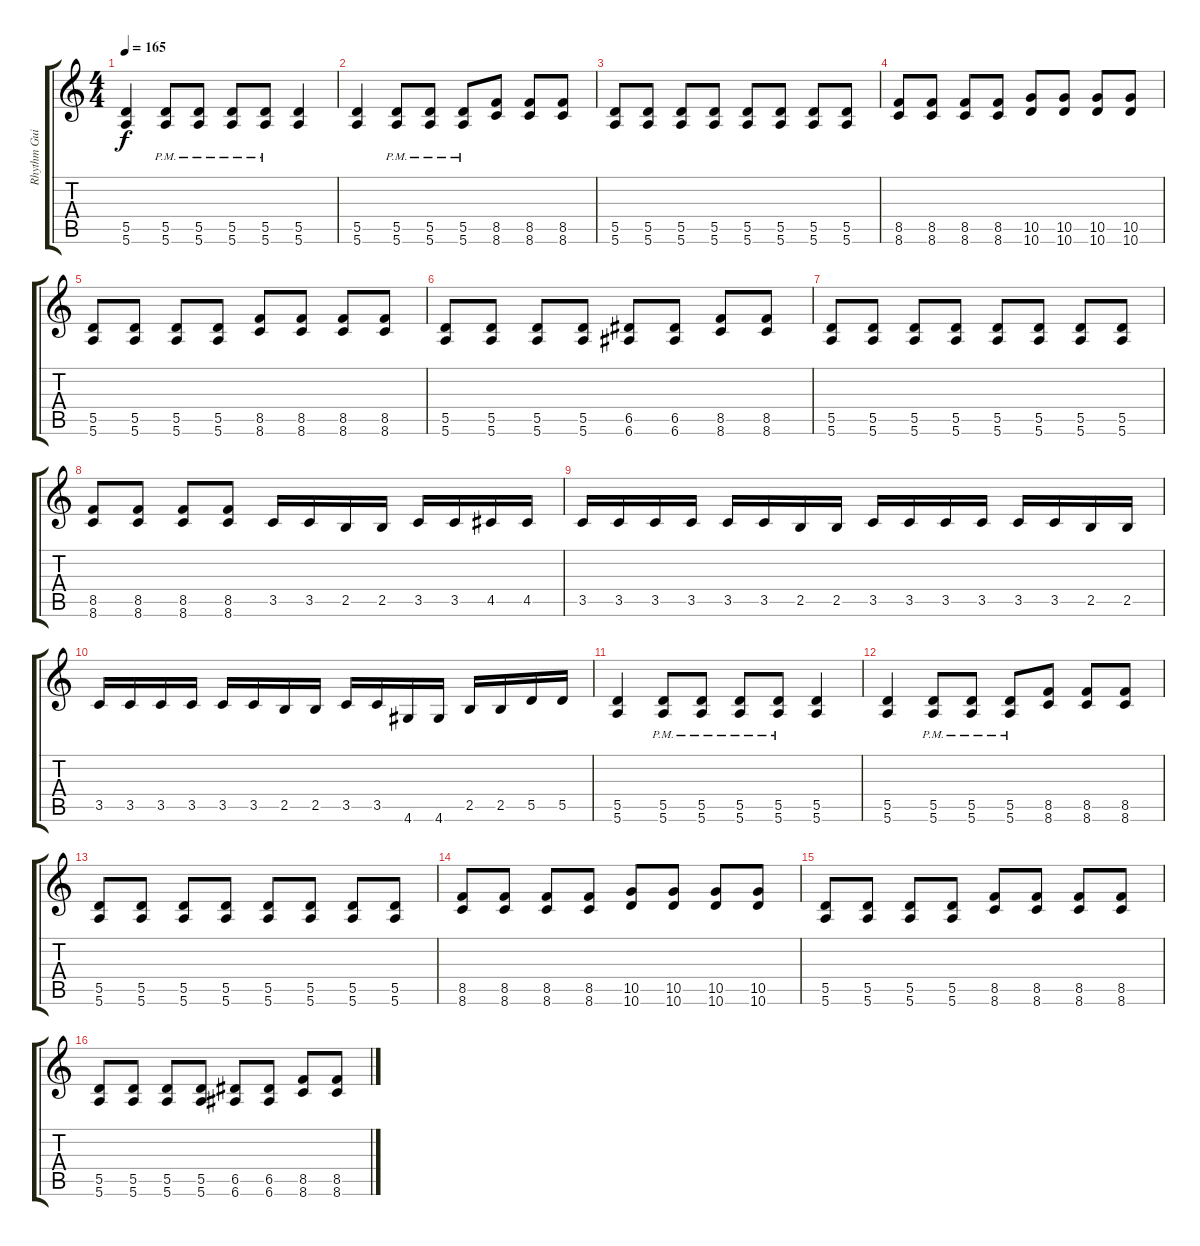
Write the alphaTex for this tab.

\track ("Rhythm Guitar" "Rhythm Gui") {instrument distortionguitar}
\staff {score tabs}
\tuning (E4 B3 G3 D3 A2 E2) {hide}
\ts (4 4)
\tempo 165
\clef g2
\ks c
(5.5 5.6).4{dy f} (5.5{pm} 5.6{pm}).8 (5.5{pm} 5.6{pm}).8 (5.5{pm} 5.6{pm}).8 (5.5{pm} 5.6{pm}).8 (5.5 5.6).4 |
(5.5 5.6).4 (5.5{pm} 5.6{pm}).8 (5.5{pm} 5.6{pm}).8 (5.5{pm} 5.6{pm}).8 (8.5 8.6).8 (8.5 8.6).8 (8.5 8.6).8 |
(5.5 5.6).8 (5.5 5.6).8 (5.5 5.6).8 (5.5 5.6).8 (5.5 5.6).8 (5.5 5.6).8 (5.5 5.6).8 (5.5 5.6).8 |
(8.5 8.6).8 (8.5 8.6).8 (8.5 8.6).8 (8.5 8.6).8 (10.5 10.6).8 (10.5 10.6).8 (10.5 10.6).8 (10.5 10.6).8 |
(5.5 5.6).8 (5.5 5.6).8 (5.5 5.6).8 (5.5 5.6).8 (8.5 8.6).8 (8.5 8.6).8 (8.5 8.6).8 (8.5 8.6).8 |
(5.5 5.6).8 (5.5 5.6).8 (5.5 5.6).8 (5.5 5.6).8 (6.5 6.6).8 (6.5 6.6).8 (8.5 8.6).8 (8.5 8.6).8 |
(5.5 5.6).8 (5.5 5.6).8 (5.5 5.6).8 (5.5 5.6).8 (5.5 5.6).8 (5.5 5.6).8 (5.5 5.6).8 (5.5 5.6).8 |
(8.5 8.6).8 (8.5 8.6).8 (8.5 8.6).8 (8.5 8.6).8 3.5.16 3.5.16 2.5.16 2.5.16 3.5.16 3.5.16 4.5.16 4.5.16 |
3.5.16 3.5.16 3.5.16 3.5.16 3.5.16 3.5.16 2.5.16 2.5.16 3.5.16 3.5.16 3.5.16 3.5.16 3.5.16 3.5.16 2.5.16 2.5.16 |
3.5.16 3.5.16 3.5.16 3.5.16 3.5.16 3.5.16 2.5.16 2.5.16 3.5.16 3.5.16 4.6.16 4.6.16 2.5.16 2.5.16 5.5.16 5.5.16 |
(5.5 5.6).4 (5.5{pm} 5.6{pm}).8 (5.5{pm} 5.6{pm}).8 (5.5{pm} 5.6{pm}).8 (5.5{pm} 5.6{pm}).8 (5.5 5.6).4 |
(5.5 5.6).4 (5.5{pm} 5.6{pm}).8 (5.5{pm} 5.6{pm}).8 (5.5{pm} 5.6{pm}).8 (8.5 8.6).8 (8.5 8.6).8 (8.5 8.6).8 |
(5.5 5.6).8 (5.5 5.6).8 (5.5 5.6).8 (5.5 5.6).8 (5.5 5.6).8 (5.5 5.6).8 (5.5 5.6).8 (5.5 5.6).8 |
(8.5 8.6).8 (8.5 8.6).8 (8.5 8.6).8 (8.5 8.6).8 (10.5 10.6).8 (10.5 10.6).8 (10.5 10.6).8 (10.5 10.6).8 |
(5.5 5.6).8 (5.5 5.6).8 (5.5 5.6).8 (5.5 5.6).8 (8.5 8.6).8 (8.5 8.6).8 (8.5 8.6).8 (8.5 8.6).8 |
(5.5 5.6).8 (5.5 5.6).8 (5.5 5.6).8 (5.5 5.6).8 (6.5 6.6).8 (6.5 6.6).8 (8.5 8.6).8 (8.5 8.6).8
